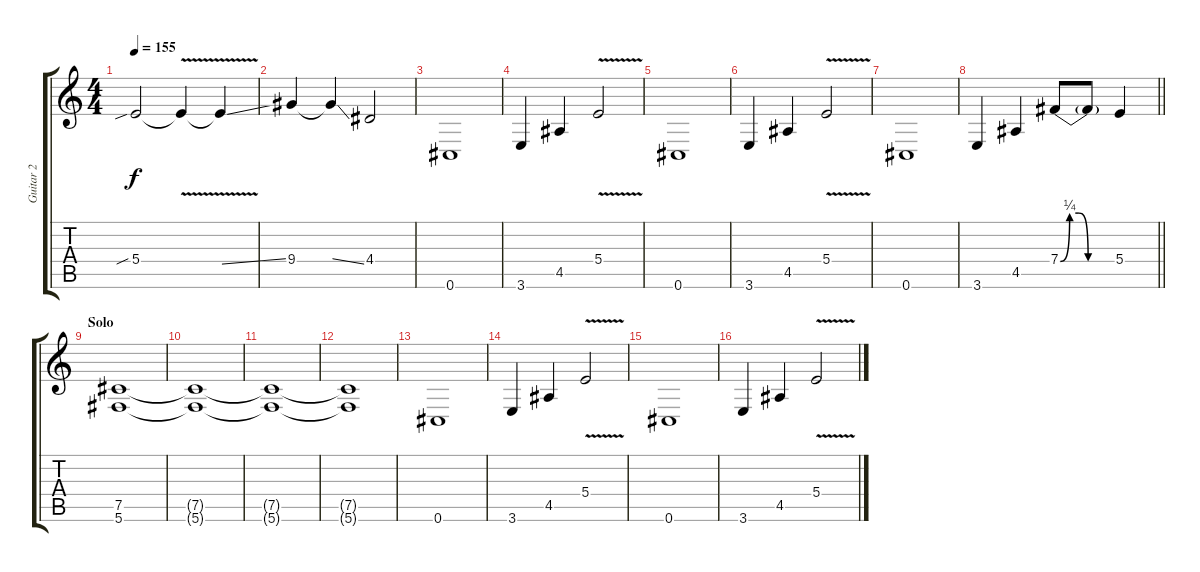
\track ("Guitar 2" "Guitar 2") {instrument distortionguitar}
\staff {score tabs}
\tuning (Db4 Ab3 E3 B2 Gb2 Db2) {hide}
\ts (4 4)
\section ("" "")
\tempo 155
\clef g2
\ks c
5.4{sib}.2{dy f} 5.4{v t}.4 5.4{ss t}.4 |
9.4.4 9.4{ss t}.4 4.4.2 |
0.6.1 |
3.6.4 4.5.4 5.4{v}.2 |
0.6.1 |
3.6.4 4.5.4 5.4{v}.2 |
0.6.1 |
\barLineRight lightlight
3.6.4 4.5.4 7.4{be (custom 0 0 10 1 20 1 30 0 60 0)}.8 7.4{t}.8 5.4.4 |
\section ("" "Solo")
(7.5 5.6).1 |
(7.5{t} 5.6{t}).1 |
(7.5{t} 5.6{t}).1 |
(7.5{t} 5.6{t}).1 |
0.6.1 |
3.6.4 4.5.4 5.4{v}.2 |
0.6.1 |
3.6.4 4.5.4 5.4{v}.2
